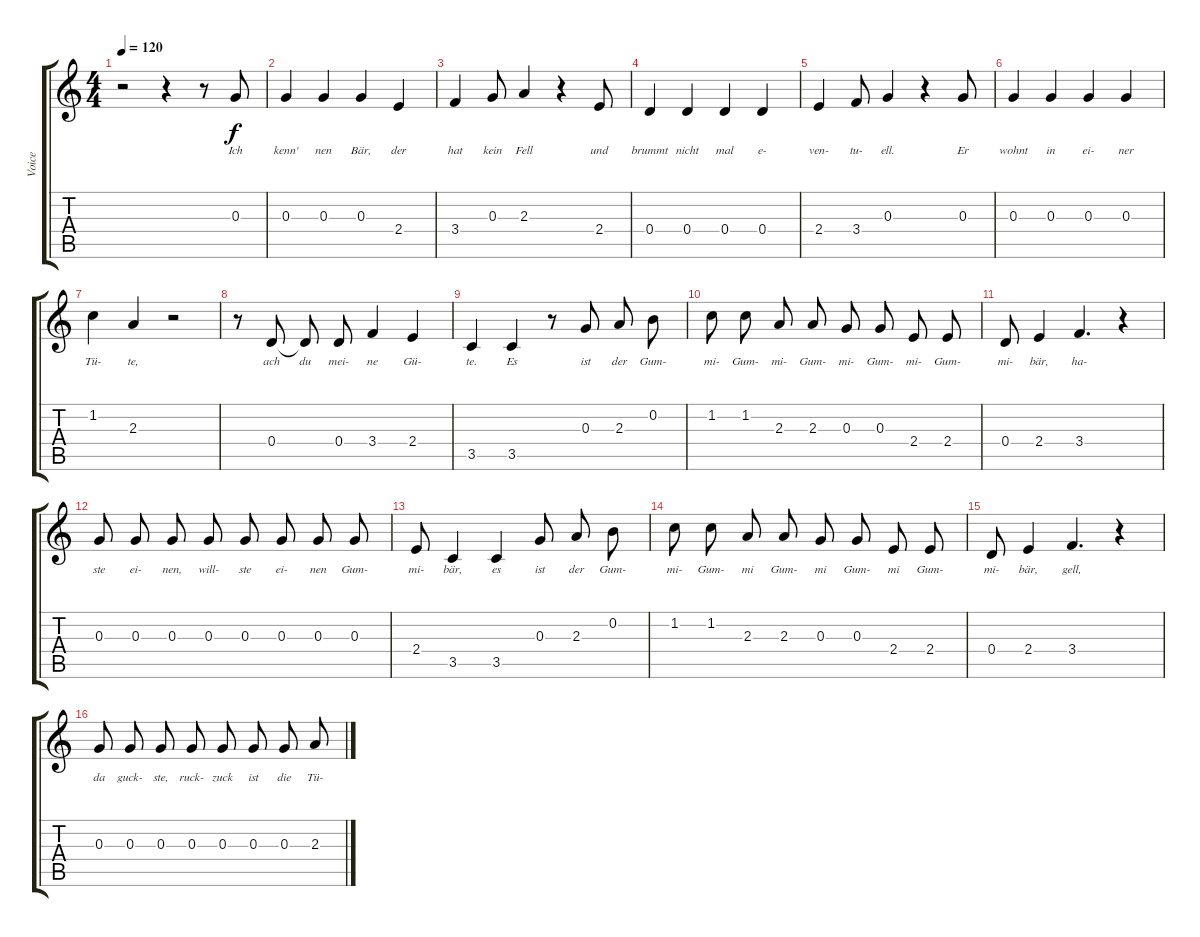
\track ("Voice" "Voice") {instrument acousticguitarnylon}
\staff {score tabs}
\tuning (E4 B3 G3 D3 A2 E2) {hide}
\ts (4 4)
\tempo 120
\clef g2
\ks c
r.2{dy f instrument acousticguitarnylon} r.4 r.8 0.3.8{lyrics (0 "Ich") lyrics (1 "") lyrics (2 "") lyrics (3 "") lyrics (4 "")} |
0.3.4{lyrics (0 "kenn'") lyrics (1 "") lyrics (2 "") lyrics (3 "") lyrics (4 "")} 0.3.4{lyrics (0 "nen") lyrics (1 "") lyrics (2 "") lyrics (3 "") lyrics (4 "")} 0.3.4{lyrics (0 "Bär,") lyrics (1 "") lyrics (2 "") lyrics (3 "") lyrics (4 "")} 2.4.4{lyrics (0 "der") lyrics (1 "") lyrics (2 "") lyrics (3 "") lyrics (4 "")} |
3.4.4{lyrics (0 "hat") lyrics (1 "") lyrics (2 "") lyrics (3 "") lyrics (4 "")} 0.3.8{lyrics (0 "kein") lyrics (1 "") lyrics (2 "") lyrics (3 "") lyrics (4 "")} 2.3.4{lyrics (0 "Fell") lyrics (1 "") lyrics (2 "") lyrics (3 "") lyrics (4 "")} r.4 2.4.8{lyrics (0 "und") lyrics (1 "") lyrics (2 "") lyrics (3 "") lyrics (4 "")} |
0.4.4{lyrics (0 "brummt") lyrics (1 "") lyrics (2 "") lyrics (3 "") lyrics (4 "")} 0.4.4{lyrics (0 "nicht") lyrics (1 "") lyrics (2 "") lyrics (3 "") lyrics (4 "")} 0.4.4{lyrics (0 "mal") lyrics (1 "") lyrics (2 "") lyrics (3 "") lyrics (4 "")} 0.4.4{lyrics (0 "e-") lyrics (1 "") lyrics (2 "") lyrics (3 "") lyrics (4 "")} |
2.4.4{lyrics (0 "ven-") lyrics (1 "") lyrics (2 "") lyrics (3 "") lyrics (4 "")} 3.4.8{lyrics (0 "tu-") lyrics (1 "") lyrics (2 "") lyrics (3 "") lyrics (4 "")} 0.3.4{lyrics (0 "ell.") lyrics (1 "") lyrics (2 "") lyrics (3 "") lyrics (4 "")} r.4 0.3.8{lyrics (0 "Er") lyrics (1 "") lyrics (2 "") lyrics (3 "") lyrics (4 "")} |
0.3.4{lyrics (0 "wohnt") lyrics (1 "") lyrics (2 "") lyrics (3 "") lyrics (4 "")} 0.3.4{lyrics (0 "in") lyrics (1 "") lyrics (2 "") lyrics (3 "") lyrics (4 "")} 0.3.4{lyrics (0 "ei-") lyrics (1 "") lyrics (2 "") lyrics (3 "") lyrics (4 "")} 0.3.4{lyrics (0 "ner") lyrics (1 "") lyrics (2 "") lyrics (3 "") lyrics (4 "")} |
1.2.4{lyrics (0 "Tü-") lyrics (1 "") lyrics (2 "") lyrics (3 "") lyrics (4 "")} 2.3.4{lyrics (0 "te,") lyrics (1 "") lyrics (2 "") lyrics (3 "") lyrics (4 "")} r.2 |
r.8 0.4.8{lyrics (0 "ach") lyrics (1 "") lyrics (2 "") lyrics (3 "") lyrics (4 "")} 0.4{t}.8{lyrics (0 "du") lyrics (1 "") lyrics (2 "") lyrics (3 "") lyrics (4 "") beam split} 0.4.8{lyrics (0 "mei-") lyrics (1 "") lyrics (2 "") lyrics (3 "") lyrics (4 "")} 3.4.4{lyrics (0 "ne") lyrics (1 "") lyrics (2 "") lyrics (3 "") lyrics (4 "")} 2.4.4{lyrics (0 "Gü-") lyrics (1 "") lyrics (2 "") lyrics (3 "") lyrics (4 "")} |
3.5.4{lyrics (0 "te.") lyrics (1 "") lyrics (2 "") lyrics (3 "") lyrics (4 "")} 3.5.4{lyrics (0 "Es") lyrics (1 "") lyrics (2 "") lyrics (3 "") lyrics (4 "")} r.8 0.3.8{lyrics (0 "ist") lyrics (1 "") lyrics (2 "") lyrics (3 "") lyrics (4 "")} 2.3.8{lyrics (0 "der") lyrics (1 "") lyrics (2 "") lyrics (3 "") lyrics (4 "") beam split} 0.2.8{lyrics (0 "Gum-") lyrics (1 "") lyrics (2 "") lyrics (3 "") lyrics (4 "")} |
1.2.8{lyrics (0 "mi-") lyrics (1 "") lyrics (2 "") lyrics (3 "") lyrics (4 "") beam split} 1.2.8{lyrics (0 "Gum-") lyrics (1 "") lyrics (2 "") lyrics (3 "") lyrics (4 "")} 2.3.8{lyrics (0 "mi-") lyrics (1 "") lyrics (2 "") lyrics (3 "") lyrics (4 "") beam split} 2.3.8{lyrics (0 "Gum-") lyrics (1 "") lyrics (2 "") lyrics (3 "") lyrics (4 "")} 0.3.8{lyrics (0 "mi-") lyrics (1 "") lyrics (2 "") lyrics (3 "") lyrics (4 "") beam split} 0.3.8{lyrics (0 "Gum-") lyrics (1 "") lyrics (2 "") lyrics (3 "") lyrics (4 "")} 2.4.8{lyrics (0 "mi-") lyrics (1 "") lyrics (2 "") lyrics (3 "") lyrics (4 "") beam split} 2.4.8{lyrics (0 "Gum-") lyrics (1 "") lyrics (2 "") lyrics (3 "") lyrics (4 "")} |
0.4.8{lyrics (0 "mi-") lyrics (1 "") lyrics (2 "") lyrics (3 "") lyrics (4 "")} 2.4.4{lyrics (0 "bär,") lyrics (1 "") lyrics (2 "") lyrics (3 "") lyrics (4 "")} 3.4.4{d lyrics (0 "ha-") lyrics (1 "") lyrics (2 "") lyrics (3 "") lyrics (4 "")} r.4 |
0.3.8{lyrics (0 "ste") lyrics (1 "") lyrics (2 "") lyrics (3 "") lyrics (4 "") beam split} 0.3.8{lyrics (0 "ei-") lyrics (1 "") lyrics (2 "") lyrics (3 "") lyrics (4 "")} 0.3.8{lyrics (0 "nen,") lyrics (1 "") lyrics (2 "") lyrics (3 "") lyrics (4 "") beam split} 0.3.8{lyrics (0 "will-") lyrics (1 "") lyrics (2 "") lyrics (3 "") lyrics (4 "")} 0.3.8{lyrics (0 "ste") lyrics (1 "") lyrics (2 "") lyrics (3 "") lyrics (4 "") beam split} 0.3.8{lyrics (0 "ei-") lyrics (1 "") lyrics (2 "") lyrics (3 "") lyrics (4 "")} 0.3.8{lyrics (0 "nen") lyrics (1 "") lyrics (2 "") lyrics (3 "") lyrics (4 "") beam split} 0.3.8{lyrics (0 "Gum-") lyrics (1 "") lyrics (2 "") lyrics (3 "") lyrics (4 "")} |
2.4.8{lyrics (0 "mi-") lyrics (1 "") lyrics (2 "") lyrics (3 "") lyrics (4 "")} 3.5.4{lyrics (0 "bär,") lyrics (1 "") lyrics (2 "") lyrics (3 "") lyrics (4 "")} 3.5.4{lyrics (0 "es") lyrics (1 "") lyrics (2 "") lyrics (3 "") lyrics (4 "")} 0.3.8{lyrics (0 "ist") lyrics (1 "") lyrics (2 "") lyrics (3 "") lyrics (4 "")} 2.3.8{lyrics (0 "der") lyrics (1 "") lyrics (2 "") lyrics (3 "") lyrics (4 "") beam split} 0.2.8{lyrics (0 "Gum-") lyrics (1 "") lyrics (2 "") lyrics (3 "") lyrics (4 "") beam Down} |
1.2.8{lyrics (0 "mi-") lyrics (1 "") lyrics (2 "") lyrics (3 "") lyrics (4 "") beam split} 1.2.8{lyrics (0 "Gum-") lyrics (1 "") lyrics (2 "") lyrics (3 "") lyrics (4 "")} 2.3.8{lyrics (0 "mi") lyrics (1 "") lyrics (2 "") lyrics (3 "") lyrics (4 "") beam split} 2.3.8{lyrics (0 "Gum-") lyrics (1 "") lyrics (2 "") lyrics (3 "") lyrics (4 "")} 0.3.8{lyrics (0 "mi") lyrics (1 "") lyrics (2 "") lyrics (3 "") lyrics (4 "") beam split} 0.3.8{lyrics (0 "Gum-") lyrics (1 "") lyrics (2 "") lyrics (3 "") lyrics (4 "")} 2.4.8{lyrics (0 "mi") lyrics (1 "") lyrics (2 "") lyrics (3 "") lyrics (4 "") beam split} 2.4.8{lyrics (0 "Gum-") lyrics (1 "") lyrics (2 "") lyrics (3 "") lyrics (4 "")} |
0.4.8{lyrics (0 "mi-") lyrics (1 "") lyrics (2 "") lyrics (3 "") lyrics (4 "")} 2.4.4{lyrics (0 "bär,") lyrics (1 "") lyrics (2 "") lyrics (3 "") lyrics (4 "")} 3.4.4{d lyrics (0 "gell,") lyrics (1 "") lyrics (2 "") lyrics (3 "") lyrics (4 "")} r.4 |
0.3.8{lyrics (0 "da") lyrics (1 "") lyrics (2 "") lyrics (3 "") lyrics (4 "") beam split} 0.3.8{lyrics (0 "guck-") lyrics (1 "") lyrics (2 "") lyrics (3 "") lyrics (4 "")} 0.3.8{lyrics (0 "ste,") lyrics (1 "") lyrics (2 "") lyrics (3 "") lyrics (4 "") beam split} 0.3.8{lyrics (0 "ruck-") lyrics (1 "") lyrics (2 "") lyrics (3 "") lyrics (4 "")} 0.3.8{lyrics (0 "zuck") lyrics (1 "") lyrics (2 "") lyrics (3 "") lyrics (4 "") beam split} 0.3.8{lyrics (0 "ist") lyrics (1 "") lyrics (2 "") lyrics (3 "") lyrics (4 "")} 0.3.8{lyrics (0 "die") lyrics (1 "") lyrics (2 "") lyrics (3 "") lyrics (4 "") beam split} 2.3.8{lyrics (0 "Tü-") lyrics (1 "") lyrics (2 "") lyrics (3 "") lyrics (4 "")}
